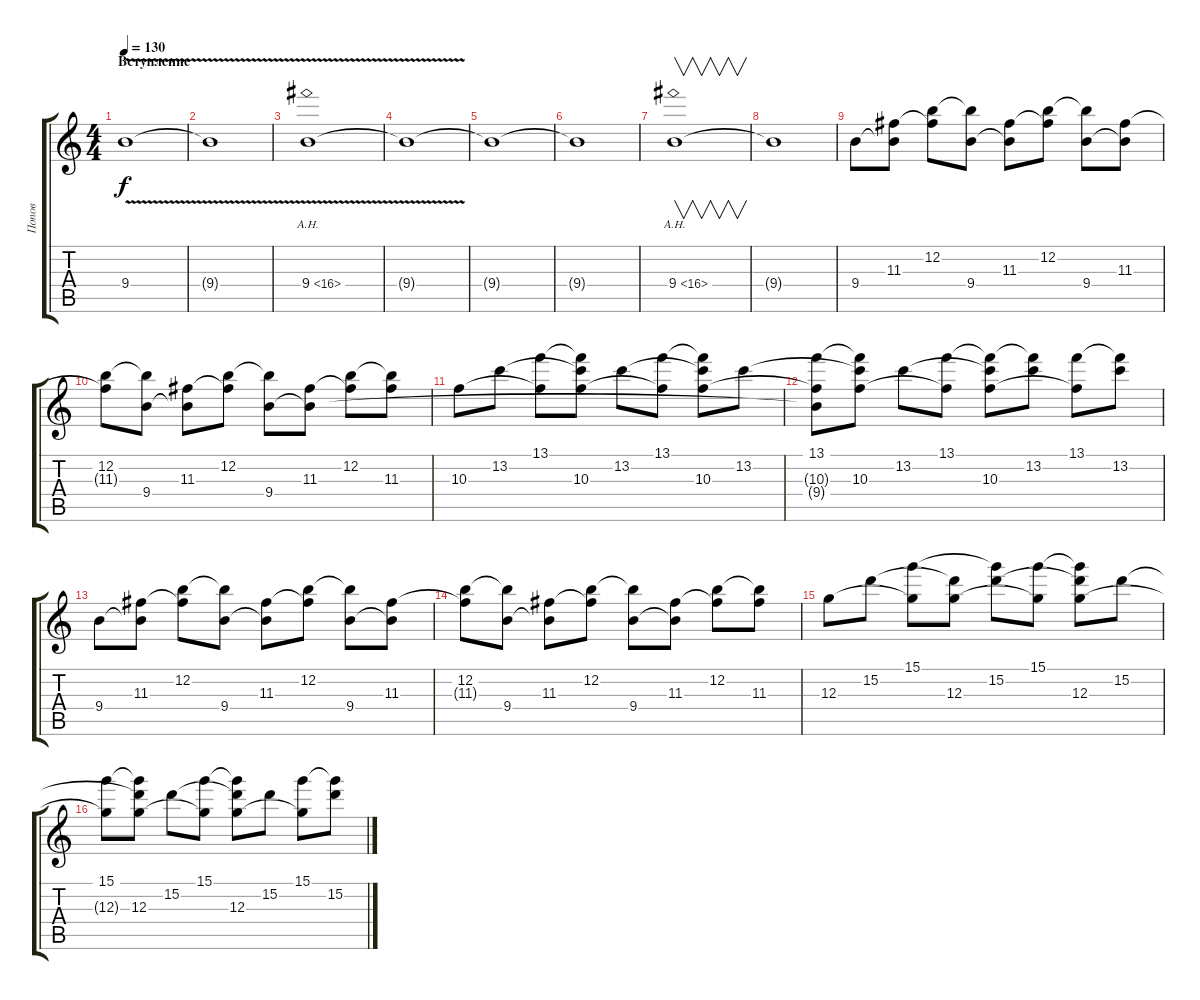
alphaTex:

\track ("Попов" "Попов") {instrument distortionguitar}
\staff {score tabs}
\tuning (E4 B3 G3 D3 A2 E2) {hide}
\ts (4 4)
\section ("" "Вступление")
\tempo 130
\clef g2
\ks c
9.4{v}.1{dy f instrument distortionguitar} |
9.4{t}.1 |
9.4{ah 7 v}.1 |
9.4{t}.1 |
9.4{t}.1 |
9.4{t}.1 |
9.4{ah 7}.1{v} |
9.4{t}.1 |
9.4.8 (11.3 9.4{t}).8 (12.2 11.3{t}).8 (12.2{t} 9.4).8 (11.3 9.4{t}).8 (12.2 11.3{t}).8 (12.2{t} 9.4).8 (11.3 9.4{t}).8 |
(12.2 11.3{t}).8 (12.2{t} 9.4).8 (11.3 9.4{t}).8 (12.2 11.3{t}).8 (12.2{t} 9.4).8 (11.3 9.4{t}).8 (12.2 11.3{t}).8 (12.2{t} 11.3).8 |
10.3.8 13.2.8 (13.1 10.3{t}).8 (13.1{t} 13.2{t} 10.3).8 13.2.8 (13.1 10.3{t}).8 (13.1{t} 13.2{t} 10.3).8 13.2.8 |
(13.1 10.3{t} 9.4{t}).8 (13.1{t} 13.2{t} 10.3).8 13.2.8 (13.1 10.3{t}).8 (13.1{t} 13.2{t} 10.3).8 (13.1{t} 13.2).8 (13.1 10.3{t}).8 (13.1{t} 13.2).8 |
9.4.8 (11.3 9.4{t}).8 (12.2 11.3{t}).8 (12.2{t} 9.4).8 (11.3 9.4{t}).8 (12.2 11.3{t}).8 (12.2{t} 9.4).8 (11.3 9.4{t}).8 |
(12.2 11.3{t}).8 (12.2{t} 9.4).8 (11.3 9.4{t}).8 (12.2 11.3{t}).8 (12.2{t} 9.4).8 (11.3 9.4{t}).8 (12.2 11.3{t}).8 (12.2{t} 11.3).8 |
12.3.8 15.2.8 (15.1 12.3{t}).8 (15.2{t} 12.3).8 (15.1{t} 15.2).8 (15.1 12.3{t}).8 (15.1{t} 15.2{t} 12.3).8 15.2.8 |
(15.1 12.3{t}).8 (15.1{t} 15.2{t} 12.3).8 15.2.8 (15.1 12.3{t}).8 (15.1{t} 15.2{t} 12.3).8 15.2.8 (15.1 12.3{t}).8 (15.1{t} 15.2).8
